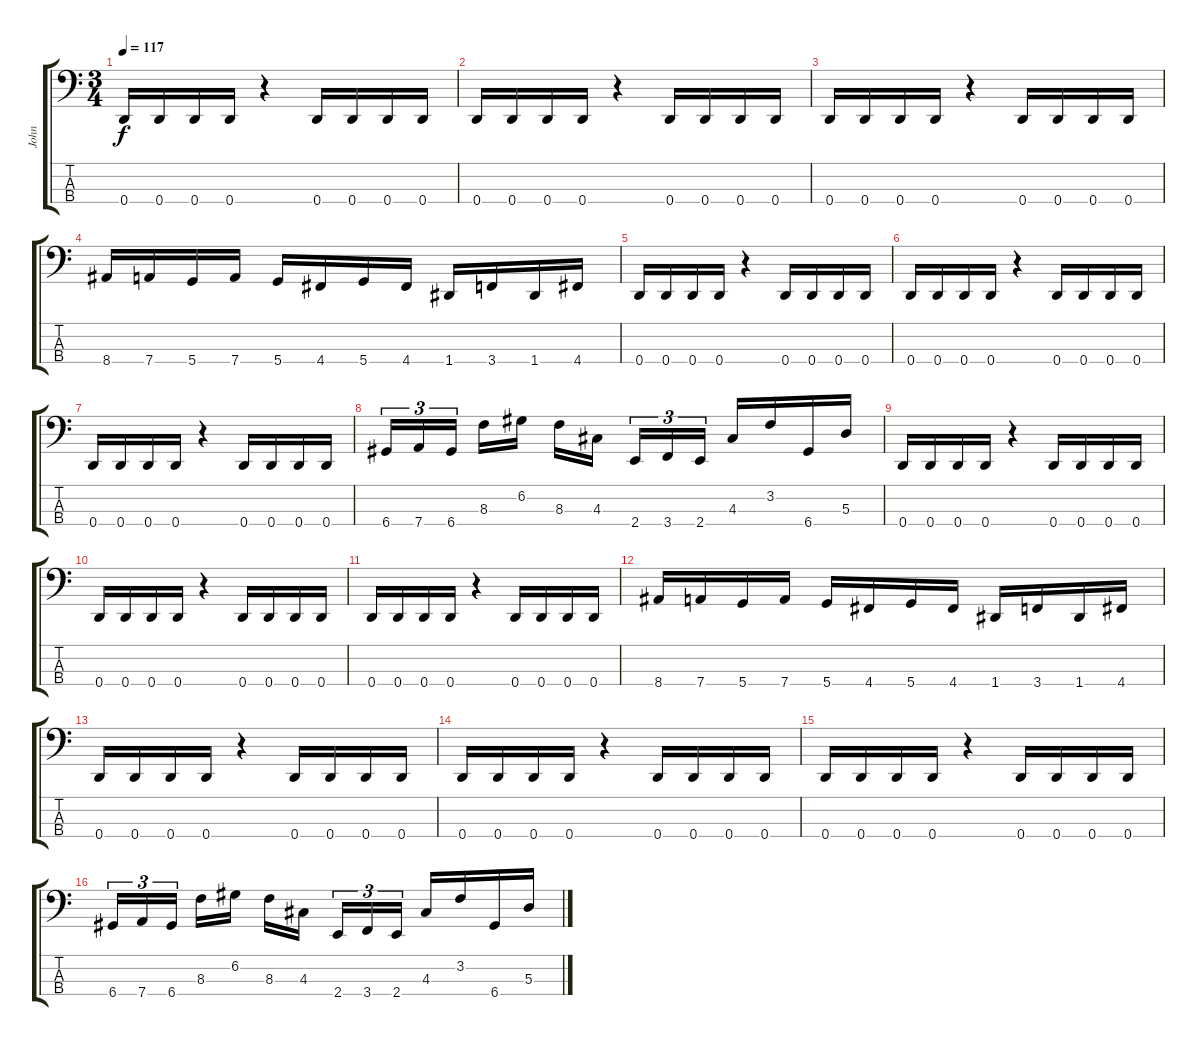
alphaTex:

\track ("John" "John") {instrument electricbasspick}
\staff {score tabs}
\tuning (G2 D2 A1 D1) {hide}
\ts (3 4)
\tempo 117
\clef f4
\ks c
0.4.16{dy f} 0.4.16 0.4.16 0.4.16 r.4 0.4.16 0.4.16 0.4.16 0.4.16 |
0.4.16 0.4.16 0.4.16 0.4.16 r.4 0.4.16 0.4.16 0.4.16 0.4.16 |
0.4.16 0.4.16 0.4.16 0.4.16 r.4 0.4.16 0.4.16 0.4.16 0.4.16 |
8.4.16 7.4.16 5.4.16 7.4.16 5.4.16 4.4.16 5.4.16 4.4.16 1.4.16 3.4.16 1.4.16 4.4.16 |
0.4.16 0.4.16 0.4.16 0.4.16 r.4 0.4.16 0.4.16 0.4.16 0.4.16 |
0.4.16 0.4.16 0.4.16 0.4.16 r.4 0.4.16 0.4.16 0.4.16 0.4.16 |
0.4.16 0.4.16 0.4.16 0.4.16 r.4 0.4.16 0.4.16 0.4.16 0.4.16 |
6.4.16{tu (3 2)} 7.4.16{tu (3 2)} 6.4.16{tu (3 2) beam splitsecondary} 8.3.16 6.2.16 8.3.16 4.3.16{beam splitsecondary} 2.4.16{tu (3 2)} 3.4.16{tu (3 2)} 2.4.16{tu (3 2)} 4.3.16 3.2.16 6.4.16 5.3.16 |
0.4.16 0.4.16 0.4.16 0.4.16 r.4 0.4.16 0.4.16 0.4.16 0.4.16 |
0.4.16 0.4.16 0.4.16 0.4.16 r.4 0.4.16 0.4.16 0.4.16 0.4.16 |
0.4.16 0.4.16 0.4.16 0.4.16 r.4 0.4.16 0.4.16 0.4.16 0.4.16 |
8.4.16 7.4.16 5.4.16 7.4.16 5.4.16 4.4.16 5.4.16 4.4.16 1.4.16 3.4.16 1.4.16 4.4.16 |
0.4.16 0.4.16 0.4.16 0.4.16 r.4 0.4.16 0.4.16 0.4.16 0.4.16 |
0.4.16 0.4.16 0.4.16 0.4.16 r.4 0.4.16 0.4.16 0.4.16 0.4.16 |
0.4.16 0.4.16 0.4.16 0.4.16 r.4 0.4.16 0.4.16 0.4.16 0.4.16 |
6.4.16{tu (3 2)} 7.4.16{tu (3 2)} 6.4.16{tu (3 2) beam splitsecondary} 8.3.16 6.2.16 8.3.16 4.3.16{beam splitsecondary} 2.4.16{tu (3 2)} 3.4.16{tu (3 2)} 2.4.16{tu (3 2)} 4.3.16 3.2.16 6.4.16 5.3.16
